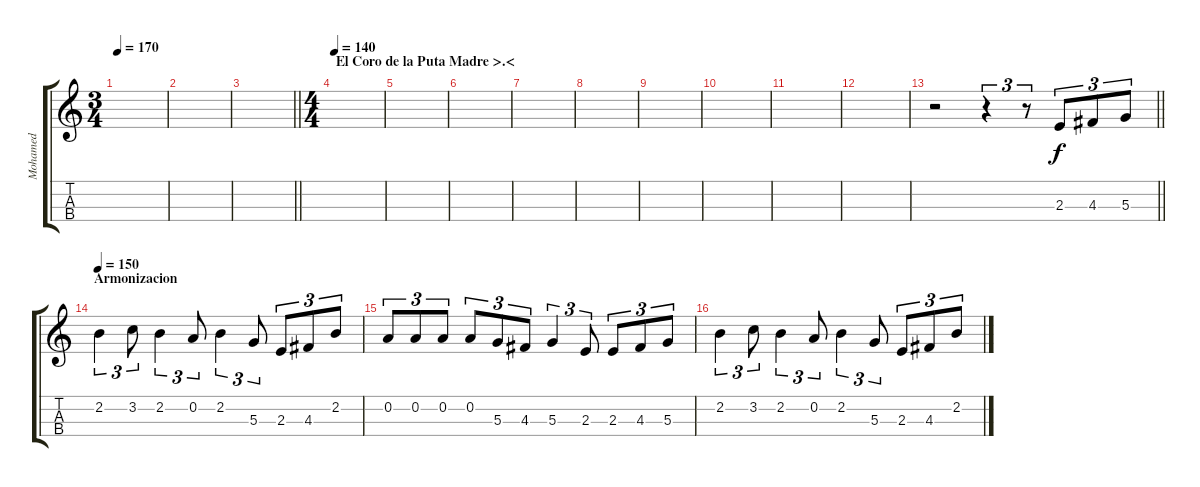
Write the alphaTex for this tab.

\track ("Mohamed" "Mohamed") {instrument violin}
\staff {score tabs}
\tuning (E5 A4 D4 G3) {hide}
\ts (3 4)
\tempo 170
\clef g2
\ks c
|
|
\barLineRight lightlight
|
\ts (4 4)
\section ("" "El Coro de la Puta Madre >.<")
\tempo 140
|
|
|
|
|
|
|
|
|
\barLineRight lightlight
r.2 r.4{tu (3 2)} r.8{tu (3 2)} 2.3.8{tu (3 2)} 4.3.8{tu (3 2)} 5.3.8{tu (3 2)} |
\section ("" "Armonizacion")
\tempo 150
2.2.4{tu (3 2)} 3.2.8{tu (3 2)} 2.2.4{tu (3 2)} 0.2.8{tu (3 2)} 2.2.4{tu (3 2)} 5.3.8{tu (3 2)} 2.3.8{tu (3 2)} 4.3.8{tu (3 2)} 2.2.8{tu (3 2)} |
0.2.8{tu (3 2)} 0.2.8{tu (3 2)} 0.2.8{tu (3 2)} 0.2.8{tu (3 2)} 5.3.8{tu (3 2)} 4.3.8{tu (3 2)} 5.3.4{tu (3 2)} 2.3.8{tu (3 2)} 2.3.8{tu (3 2)} 4.3.8{tu (3 2)} 5.3.8{tu (3 2)} |
2.2.4{tu (3 2)} 3.2.8{tu (3 2)} 2.2.4{tu (3 2)} 0.2.8{tu (3 2)} 2.2.4{tu (3 2)} 5.3.8{tu (3 2)} 2.3.8{tu (3 2)} 4.3.8{tu (3 2)} 2.2.8{tu (3 2)}
